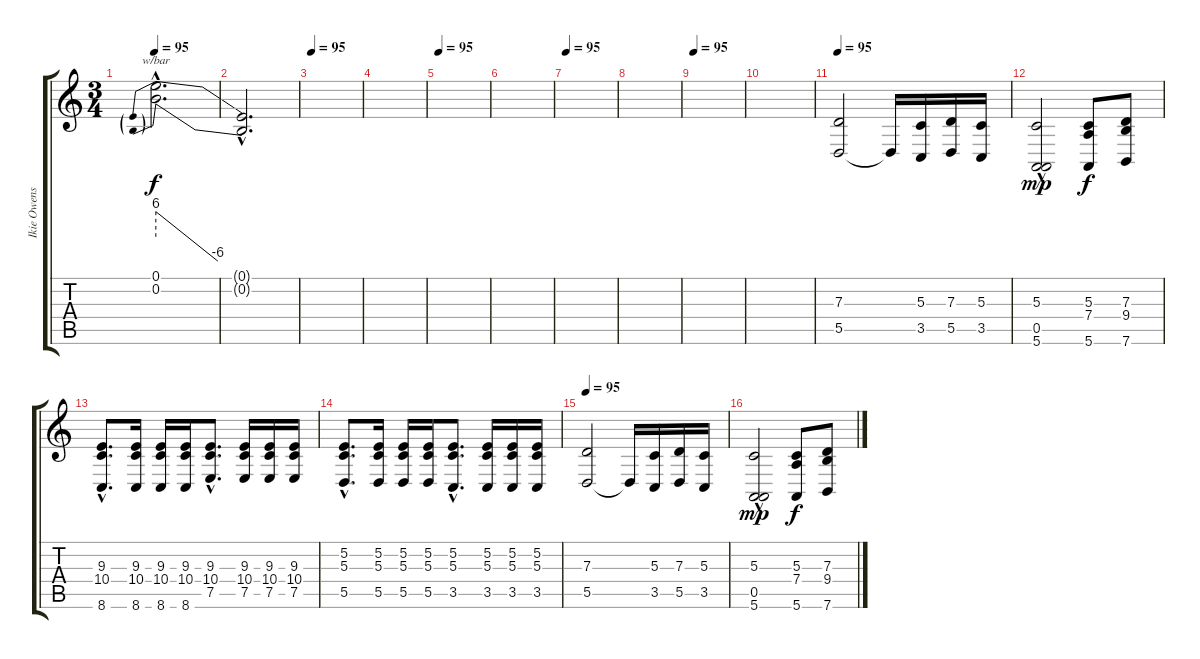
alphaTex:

\track ("Ikie Owens" "Ikie Owens") {instrument churchorgan}
\staff {score tabs}
\tuning (E4 B3 G3 D3 A2 E2) {hide}
\ts (3 4)
\tempo 95
\clef g2
\ks c
(0.1{hac} 0.2{hac}).2{d tbe (predivedive default 0 24 60 -24) dy f} |
(0.1{hac t} 0.2{hac t}).2{d} |
\tempo 95
|
|
\tempo 95
|
|
\tempo 95
|
|
\tempo 95
|
|
\tempo 95
(7.3 5.5).2{volume 16 instrument churchorgan} 5.5{t}.16 (5.3 3.5).16 (7.3 5.5).16 (5.3 3.5).16 |
(5.3 0.5{hac} 5.6).2{dy mp} (5.3 7.4 5.6).8{dy f} (7.3 9.4 7.6).8 |
(9.3{hac} 10.4{hac} 8.6{hac}).8{d} (9.3 10.4 8.6).16 (9.3 10.4 8.6).16 (9.3 10.4 8.6).16 (9.3{hac} 10.4{hac} 7.5{hac}).8{d} (9.3 10.4 7.5).16 (9.3 10.4 7.5).16 (9.3 10.4 7.5).16 |
(5.2{hac} 5.3{hac} 5.5{hac}).8{d} (5.2 5.3 5.5).16 (5.2 5.3 5.5).16 (5.2 5.3 5.5).16 (5.2{hac} 5.3{hac} 3.5{hac}).8{d} (5.2 5.3 3.5).16 (5.2 5.3 3.5).16 (5.2 5.3 3.5).16 |
\tempo 95
(7.3 5.5).2 5.5{t}.16 (5.3 3.5).16 (7.3 5.5).16 (5.3 3.5).16 |
(5.3 0.5{hac} 5.6).2{dy mp} (5.3 7.4 5.6).8{dy f} (7.3 9.4 7.6).8
